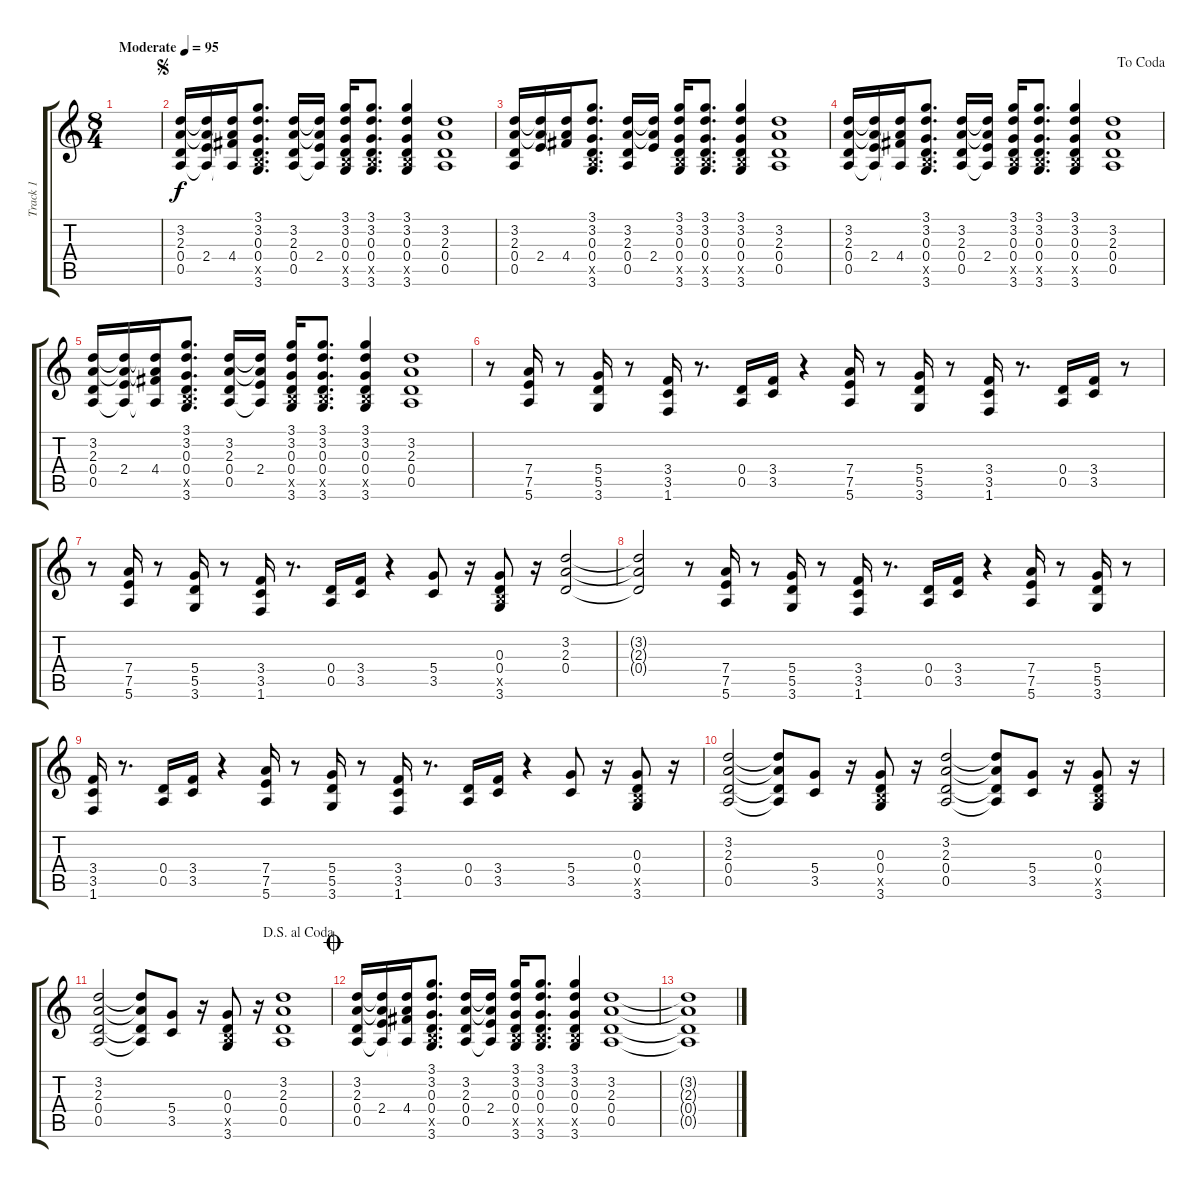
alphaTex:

\track ("Track 1" "Track 1") {instrument overdrivenguitar}
\staff {score tabs}
\tuning (E4 B3 G3 D3 A2 E2) {hide}
\ts (8 4)
\tempo (95 "Moderate")
\clef g2
\ks c
|
\jump segno
(3.2 2.3 0.4 0.5).16 (3.2{t} 2.3{t} 2.4 0.5{t}).16 (3.2{t} 2.3{t} 4.4 0.5{t}).16 (3.1 3.2 0.3 0.4 2.5{x} 3.6).8{d} (3.2 2.3 0.4 0.5).16 (3.2{t} 2.3{t} 2.4 0.5{t}).16 (3.1 3.2 0.3 0.4 2.5{x} 3.6).16 (3.1 3.2 0.3 0.4 2.5{x} 3.6).8{d} (3.1 3.2 0.3 0.4 2.5{x} 3.6).4 (3.2 2.3 0.4 0.5).1 |
(3.2 2.3 0.4 0.5).16 (3.2{t} 2.3{t} 2.4).16 (3.2{t} 2.3{t} 4.4).16 (3.1 3.2 0.3 0.4 2.5{x} 3.6).8{d} (3.2 2.3 0.4 0.5).16 (3.2{t} 2.3{t} 2.4).16 (3.1 3.2 0.3 0.4 2.5{x} 3.6).16 (3.1 3.2 0.3 0.4 2.5{x} 3.6).8{d} (3.1 3.2 0.3 0.4 2.5{x} 3.6).4 (3.2 2.3 0.4 0.5).1 |
\jump dacoda
(3.2 2.3 0.4 0.5).16 (3.2{t} 2.3{t} 2.4 0.5{t}).16 (3.2{t} 2.3{t} 4.4 0.5{t}).16 (3.1 3.2 0.3 0.4 2.5{x} 3.6).8{d} (3.2 2.3 0.4 0.5).16 (3.2{t} 2.3{t} 2.4 0.5{t}).16 (3.1 3.2 0.3 0.4 2.5{x} 3.6).16 (3.1 3.2 0.3 0.4 2.5{x} 3.6).8{d} (3.1 3.2 0.3 0.4 2.5{x} 3.6).4 (3.2 2.3 0.4 0.5).1 |
(3.2 2.3 0.4 0.5).16 (3.2{t} 2.3{t} 2.4 0.5{t}).16 (3.2{t} 2.3{t} 4.4 0.5{t}).16 (3.1 3.2 0.3 0.4 2.5{x} 3.6).8{d} (3.2 2.3 0.4 0.5).16 (3.2{t} 2.3{t} 2.4 0.5{t}).16 (3.1 3.2 0.3 0.4 2.5{x} 3.6).16 (3.1 3.2 0.3 0.4 2.5{x} 3.6).8{d} (3.1 3.2 0.3 0.4 2.5{x} 3.6).4 (3.2 2.3 0.4 0.5).1 |
r.8 (7.4 7.5 5.6).16 r.8 (5.4 5.5 3.6).16 r.8 (3.4 3.5 1.6).16 r.8{d} (0.4 0.5).16 (3.4 3.5).16 r.4 (7.4 7.5 5.6).16 r.8 (5.4 5.5 3.6).16 r.8 (3.4 3.5 1.6).16 r.8{d} (0.4 0.5).16 (3.4 3.5).16 r.8 |
r.8 (7.4 7.5 5.6).16 r.8 (5.4 5.5 3.6).16 r.8 (3.4 3.5 1.6).16 r.8{d} (0.4 0.5).16 (3.4 3.5).16 r.4 (5.4 3.5).8 r.16 (0.3 0.4 2.5{x} 3.6).8 r.16 (3.2 2.3 0.4).2 |
(3.2{t} 2.3{t} 0.4{t}).2 r.8 (7.4 7.5 5.6).16 r.8 (5.4 5.5 3.6).16 r.8 (3.4 3.5 1.6).16 r.8{d} (0.4 0.5).16 (3.4 3.5).16 r.4 (7.4 7.5 5.6).16 r.8 (5.4 5.5 3.6).16 r.8 |
(3.4 3.5 1.6).16 r.8{d} (0.4 0.5).16 (3.4 3.5).16 r.4 (7.4 7.5 5.6).16 r.8 (5.4 5.5 3.6).16 r.8 (3.4 3.5 1.6).16 r.8{d} (0.4 0.5).16 (3.4 3.5).16 r.4 (5.4 3.5).8 r.16 (0.3 0.4 2.5{x} 3.6).8 r.16 |
(3.2 2.3 0.4 0.5).2 (3.2{t} 2.3{t} 0.4{t} 0.5{t}).8 (5.4 3.5).8 r.16 (0.3 0.4 2.5{x} 3.6).8 r.16 (3.2 2.3 0.4 0.5).2 (3.2{t} 2.3{t} 0.4{t} 0.5{t}).8 (5.4 3.5).8 r.16 (0.3 0.4 2.5{x} 3.6).8 r.16 |
\jump dalsegnoalcoda
(3.2 2.3 0.4 0.5).2 (3.2{t} 2.3{t} 0.4{t} 0.5{t}).8 (5.4 3.5).8 r.16 (0.3 0.4 2.5{x} 3.6).8 r.16 (3.2 2.3 0.4 0.5).1 |
\jump coda
(3.2 2.3 0.4 0.5).16 (3.2{t} 2.3{t} 2.4 0.5{t}).16 (3.2{t} 2.3{t} 4.4 0.5{t}).16 (3.1 3.2 0.3 0.4 2.5{x} 3.6).8{d} (3.2 2.3 0.4 0.5).16 (3.2{t} 2.3{t} 2.4 0.5{t}).16 (3.1 3.2 0.3 0.4 2.5{x} 3.6).16 (3.1 3.2 0.3 0.4 2.5{x} 3.6).8{d} (3.1 3.2 0.3 0.4 2.5{x} 3.6).4 (3.2 2.3 0.4 0.5).1 |
(3.2{t} 2.3{t} 0.4{t} 0.5{t}).1
